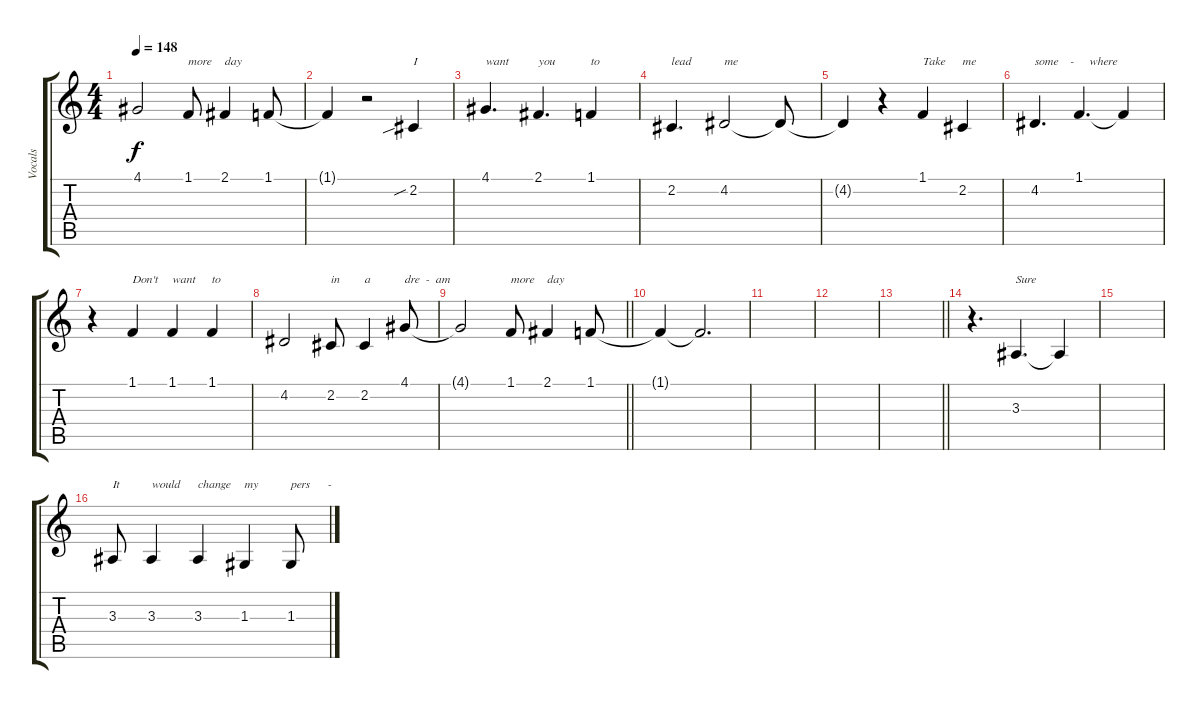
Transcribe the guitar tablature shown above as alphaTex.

\track ("Vocals" "Vocals") {instrument cello}
\staff {score tabs}
\tuning (E4 B3 G3 D3 A2 E2) {hide}
\ts (4 4)
\tempo 148
\clef g2
\ks c
4.1{t}.2{dy f} 1.1.8{txt "more"} 2.1.4{txt "day"} 1.1.8 |
1.1{t}.4 r.2 2.2{sib}.4{txt "I"} |
4.1.4{d txt "want"} 2.1.4{d txt "you"} 1.1.4{txt "to"} |
2.2.4{d txt "lead"} 4.2.2{txt "me"} 4.2{t}.8 |
4.2{t}.4 r.4 1.1.4{txt "Take"} 2.2.4{txt "me"} |
4.2.4{d txt "some    -     where"} 1.1.4{d} 1.1{t}.4 |
r.4 1.1.4{txt "Don't"} 1.1.4{txt "want"} 1.1.4{txt "to"} |
4.2.2 2.2.8{txt "in"} 2.2.4{txt "a"} 4.1.8{txt "dre  -  am"} |
\barLineRight lightlight
4.1{t}.2 1.1.8{txt "more"} 2.1.4{txt "day"} 1.1.8 |
1.1{t}.4 1.1{t}.2{d} |
|
|
\barLineRight lightlight
|
r.4{d} 3.3.4{d txt "Sure"} 3.3{t}.4 |
|
3.3.8{txt "It"} 3.3.4{txt "would"} 3.3.4{txt "change"} 1.3.4{txt "my"} 1.3.8{txt "pers      -  "}
